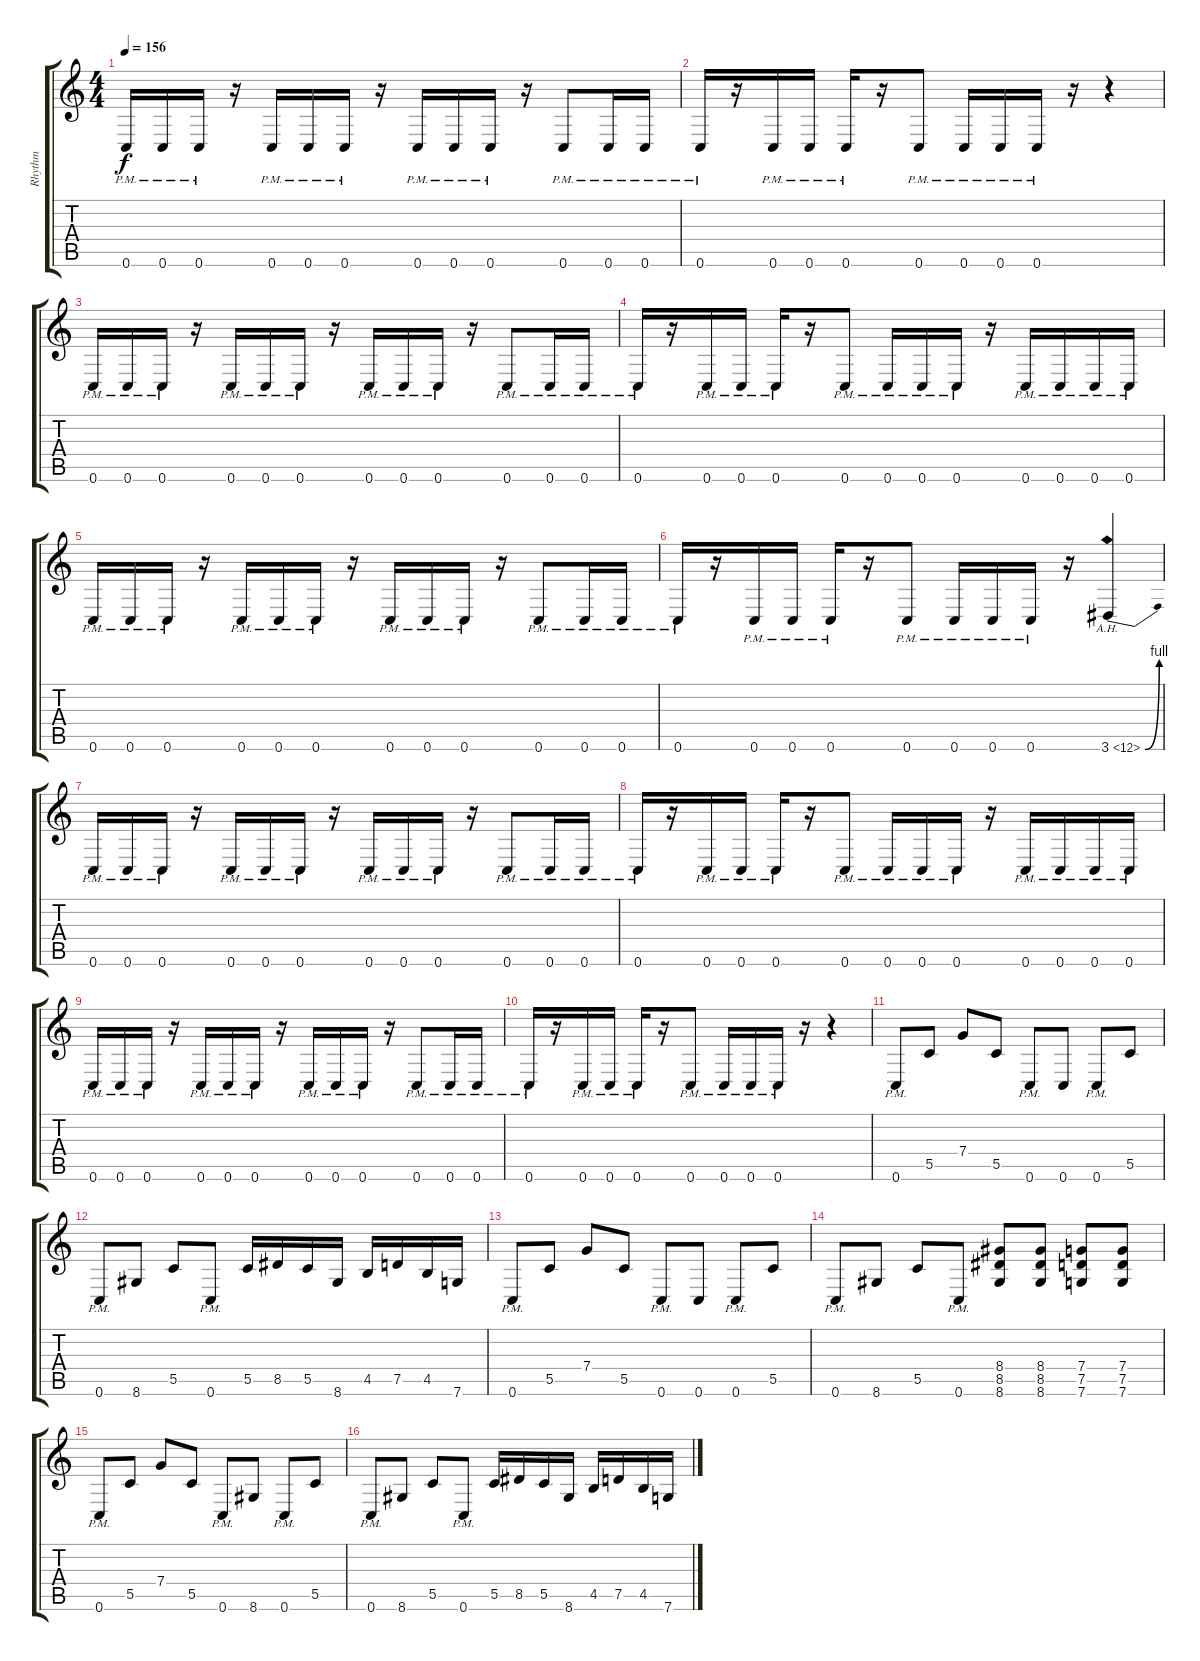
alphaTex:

\track ("Rhythm" "Rhythm") {instrument distortionguitar}
\staff {score tabs}
\tuning (D4 A3 F3 C3 G2 C2) {hide}
\ts (4 4)
\tempo 156
\clef g2
\ks c
0.6{pm}.16{dy f} 0.6{pm}.16 0.6{pm}.16 r.16 0.6{pm}.16 0.6{pm}.16 0.6{pm}.16 r.16 0.6{pm}.16 0.6{pm}.16 0.6{pm}.16 r.16 0.6{pm}.8 0.6{pm}.16 0.6{pm}.16 |
0.6{pm}.16 r.16 0.6{pm}.16 0.6{pm}.16 0.6{pm}.16 r.16 0.6{pm}.8 0.6{pm}.16 0.6{pm}.16 0.6{pm}.16 r.16 r.4 |
0.6{pm}.16 0.6{pm}.16 0.6{pm}.16 r.16 0.6{pm}.16 0.6{pm}.16 0.6{pm}.16 r.16 0.6{pm}.16 0.6{pm}.16 0.6{pm}.16 r.16 0.6{pm}.8 0.6{pm}.16 0.6{pm}.16 |
0.6{pm}.16 r.16 0.6{pm}.16 0.6{pm}.16 0.6{pm}.16 r.16 0.6{pm}.8 0.6{pm}.16 0.6{pm}.16 0.6{pm}.16 r.16 0.6{pm}.16 0.6{pm}.16 0.6{pm}.16 0.6{pm}.16 |
0.6{pm}.16 0.6{pm}.16 0.6{pm}.16 r.16 0.6{pm}.16 0.6{pm}.16 0.6{pm}.16 r.16 0.6{pm}.16 0.6{pm}.16 0.6{pm}.16 r.16 0.6{pm}.8 0.6{pm}.16 0.6{pm}.16 |
0.6{pm}.16 r.16 0.6{pm}.16 0.6{pm}.16 0.6{pm}.16 r.16 0.6{pm}.8 0.6{pm}.16 0.6{pm}.16 0.6{pm}.16 r.16 3.6{be (bend 0 0 60 4) ah 9}.4 |
0.6{pm}.16 0.6{pm}.16 0.6{pm}.16 r.16 0.6{pm}.16 0.6{pm}.16 0.6{pm}.16 r.16 0.6{pm}.16 0.6{pm}.16 0.6{pm}.16 r.16 0.6{pm}.8 0.6{pm}.16 0.6{pm}.16 |
0.6{pm}.16 r.16 0.6{pm}.16 0.6{pm}.16 0.6{pm}.16 r.16 0.6{pm}.8 0.6{pm}.16 0.6{pm}.16 0.6{pm}.16 r.16 0.6{pm}.16 0.6{pm}.16 0.6{pm}.16 0.6{pm}.16 |
0.6{pm}.16 0.6{pm}.16 0.6{pm}.16 r.16 0.6{pm}.16 0.6{pm}.16 0.6{pm}.16 r.16 0.6{pm}.16 0.6{pm}.16 0.6{pm}.16 r.16 0.6{pm}.8 0.6{pm}.16 0.6{pm}.16 |
0.6{pm}.16 r.16 0.6{pm}.16 0.6{pm}.16 0.6{pm}.16 r.16 0.6{pm}.8 0.6{pm}.16 0.6{pm}.16 0.6{pm}.16 r.16 r.4 |
0.6{pm}.8 5.5.8 7.4.8 5.5.8 0.6{pm}.8 0.6.8 0.6{pm}.8 5.5.8 |
0.6{pm}.8 8.6.8 5.5.8 0.6{pm}.8 5.5.16 8.5.16 5.5.16 8.6.16 4.5.16 7.5.16 4.5.16 7.6.16 |
0.6{pm}.8 5.5.8 7.4.8 5.5.8 0.6{pm}.8 0.6.8 0.6{pm}.8 5.5.8 |
0.6{pm}.8 8.6.8 5.5.8 0.6{pm}.8 (8.4 8.5 8.6).8 (8.4 8.5 8.6).8 (7.4 7.5 7.6).8 (7.4 7.5 7.6).8 |
0.6{pm}.8 5.5.8 7.4.8 5.5.8 0.6{pm}.8 8.6.8 0.6{pm}.8 5.5.8 |
0.6{pm}.8 8.6.8 5.5.8 0.6{pm}.8 5.5.16 8.5.16 5.5.16 8.6.16 4.5.16 7.5.16 4.5.16 7.6.16
